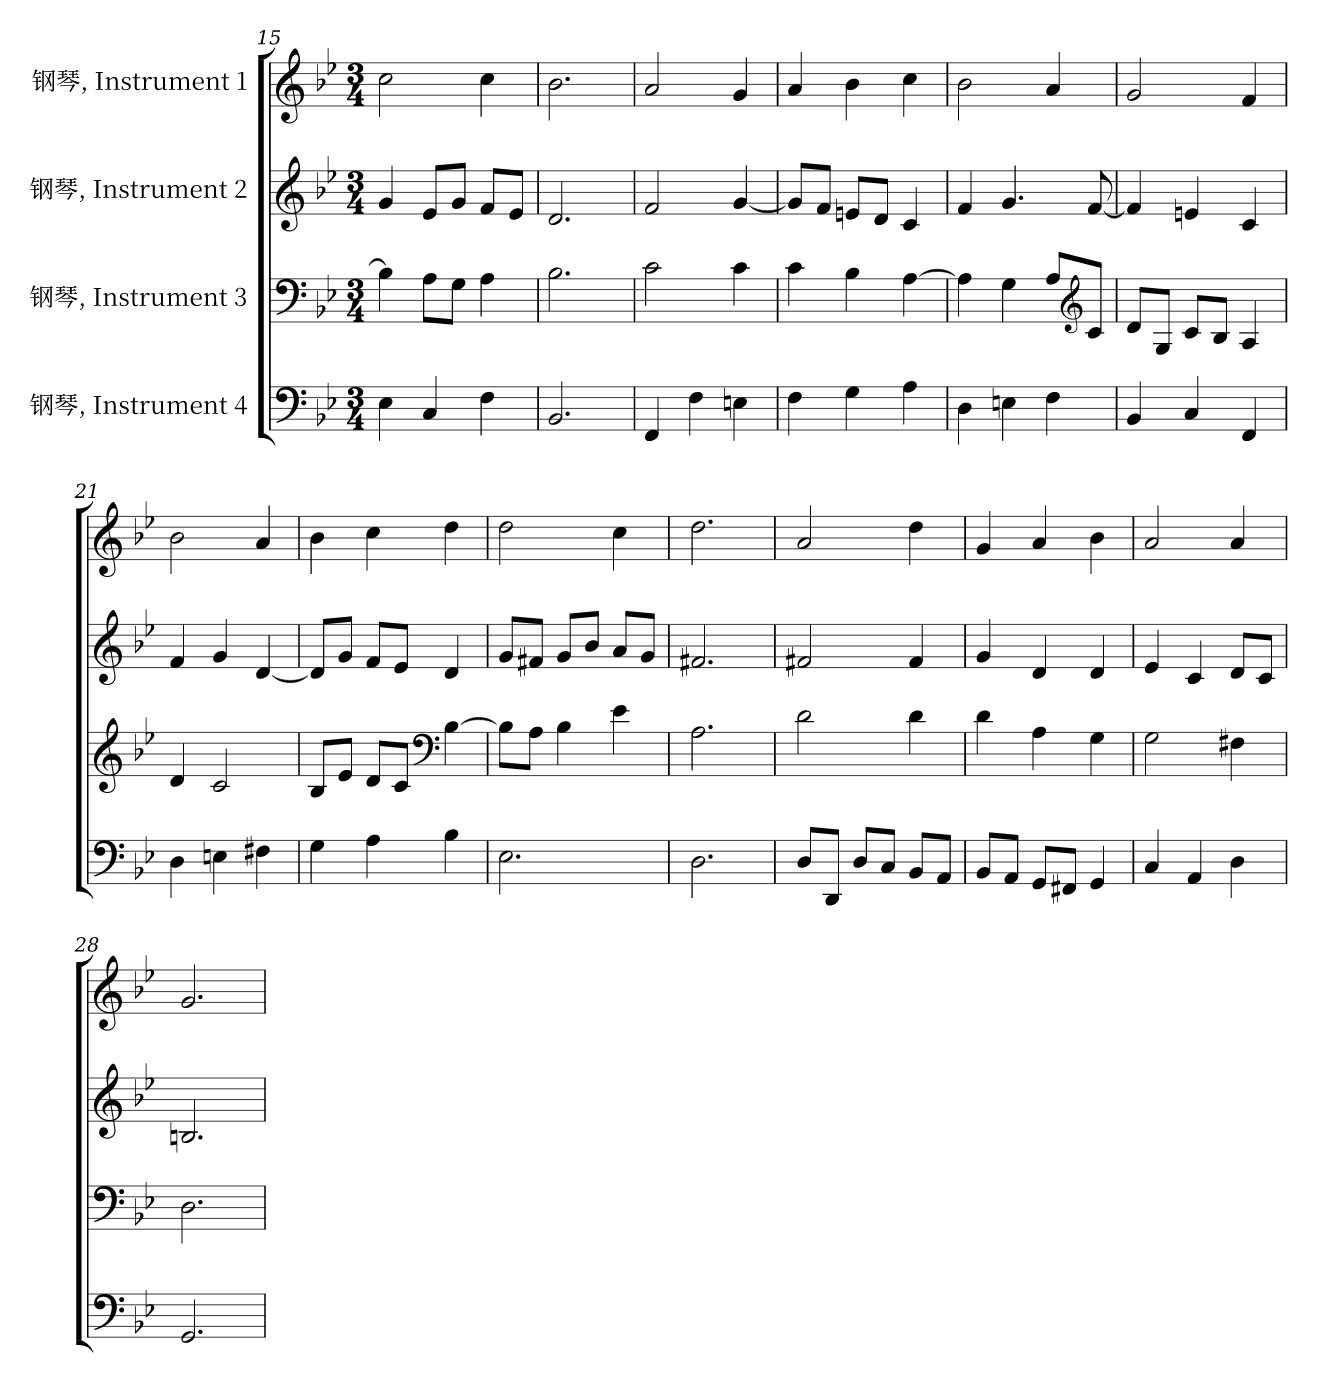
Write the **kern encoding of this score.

**kern	**kern	**kern	**kern
*part4	*part3	*part2	*part1
*staff4	*staff3	*staff2	*staff1
*I"钢琴, Instrument 4	*I"钢琴, Instrument 3	*I"钢琴, Instrument 2	*I"钢琴, Instrument 1
*clefF4	*clefF4	*clefG2	*clefG2
*k[b-e-]	*k[b-e-]	*k[b-e-]	*k[b-e-]
*M3/4	*M3/4	*M3/4	*M3/4
=15	=15	=15	=15
4E-\	4B-\]	4g/	2cc\
4C/	8A\L	8e-/L	.
.	8G\J	8g/J	.
4F\	4A\	8f/L	4cc\
.	.	8e-/J	.
=16	=16	=16	=16
2.BB-/	2.B-\	2.d/	2.b-\
=17	=17	=17	=17
4FF/	2c\	2f/	2a/
4F\	.	.	.
4En\	4c\	[4g/	4g/
=18	=18	=18	=18
4F\	4c\	8g/L]	4a/
.	.	8f/J	.
4G\	4B-\	8en/L	4b-\
.	.	8d/J	.
4A\	[4A\	4c/	4cc\
=19	=19	=19	=19
4D\	4A\]	4f/	2b-\
4En\	4G\	4.g/	.
4F\	8A/L	.	4a/
*	*clefG2	*	*
.	8c/J	[8f/	.
!!LO:PB:g=z
=20	=20	=20	=20
4BB-/	8d/L	4f/]	2g/
.	8G/J	.	.
4C/	8c/L	4en/	.
.	8B-/J	.	.
4FF/	4A/	4c/	4f/
=21	=21	=21	=21
4D\	4d/	4f/	2b-\
4En\	2c/	4g/	.
4F#X\	.	[4d/	4a/
=22	=22	=22	=22
4G\	8B-/L	8d/L]	4b-\
.	8e-/J	8g/J	.
4A\	8d/L	8f/L	4cc\
.	8c/J	8e-/J	.
*	*clefF4	*	*
4B-\	[4B-\	4d/	4dd\
=23	=23	=23	=23
2.E-\	8B-\L]	8g/L	2dd\
.	8A\J	8f#X/J	.
.	4B-\	8g/L	.
.	.	8b-/J	.
.	4e-\	8a/L	4cc\
.	.	8g/J	.
=24	=24	=24	=24
2.D\	2.A\	2.f#X/	2.dd\
=25	=25	=25	=25
8D/L	2d\	2f#X/	2a/
8DD/J	.	.	.
8D/L	.	.	.
8C/J	.	.	.
8BB-/L	4d\	4f#/	4dd\
8AA/J	.	.	.
!!LO:LB:g=z
=26	=26	=26	=26
8BB-/L	4d\	4g/	4g/
8AA/J	.	.	.
8GG/L	4A\	4d/	4a/
8FF#X/J	.	.	.
4GG/	4G\	4d/	4b-\
=27	=27	=27	=27
4C/	2G\	4e-/	2a/
4AA/	.	4c/	.
4D\	4F#X\	8d/L	4a/
.	.	8c/J	.
=28	=28	=28	=28
2.GG/	2.D\	2.Bn/	2.g/
=	=	=	=
*-	*-	*-	*-
